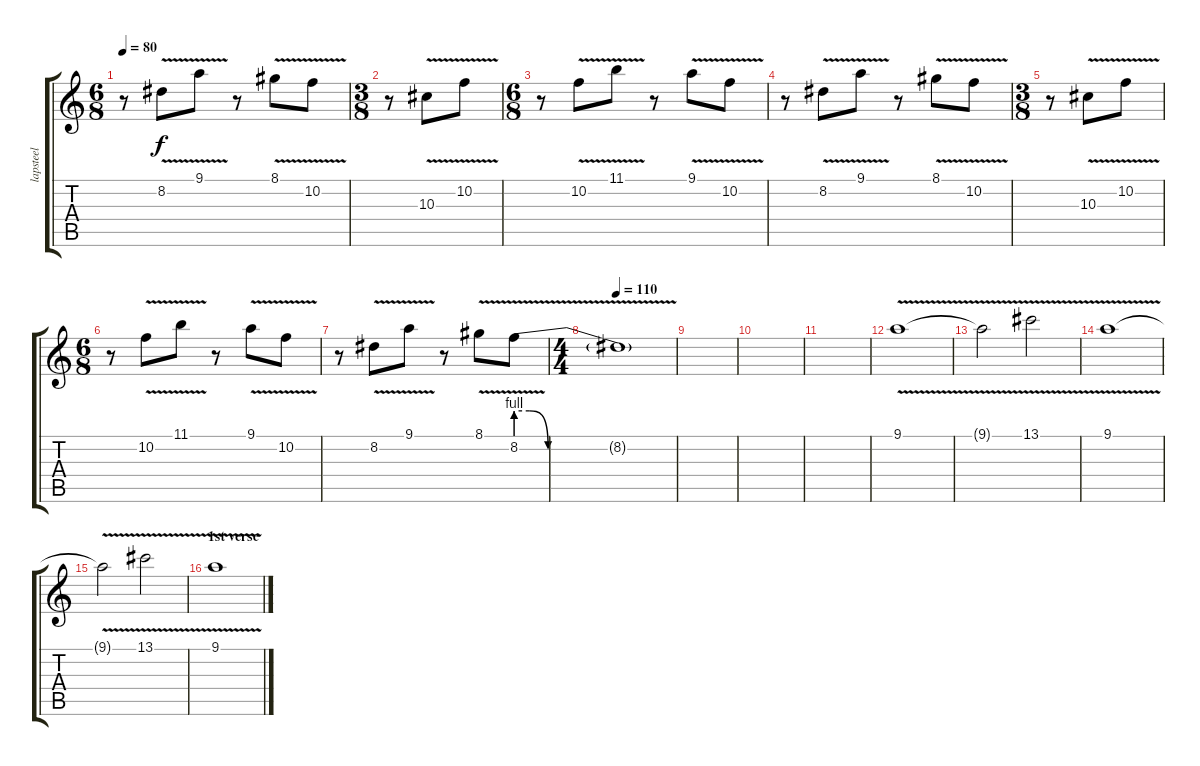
\track ("lapsteel" "lapsteel") {instrument distortionguitar}
\staff {score tabs}
\tuning (C4 G3 Eb3 Bb2 F2 C2) {hide}
\ts (6 8)
\tempo 80
\clef g2
\ks c
r.8{dy f} 8.2{v}.8 9.1{v}.8 r.8 8.1{v}.8 10.2{v}.8 |
\ts (3 8)
r.8 10.3{v}.8 10.2{v}.8 |
\ts (6 8)
r.8 10.2{v}.8 11.1{v}.8 r.8 9.1{v}.8 10.2{v}.8 |
r.8 8.2{v}.8 9.1{v}.8 r.8 8.1{v}.8 10.2{v}.8 |
\ts (3 8)
r.8 10.3{v}.8 10.2{v}.8 |
\ts (6 8)
r.8 10.2{v}.8 11.1{v}.8 r.8 9.1{v}.8 10.2{v}.8 |
r.8 8.2{v}.8 9.1{v}.8 r.8 8.1{v}.8 8.2{be (custom 0 4 5 4 12 0 20 0 30 0 40 0 60 0) v}.8 |
\ts (4 4)
\section ("" "")
\tempo 110
8.2{t}.1 |
|
|
|
9.1{v}.1 |
9.1{t}.2 13.1{v}.2 |
9.1{v}.1 |
9.1{t}.2 13.1{v}.2 |
\section ("" "1st verse")
9.1{v}.1
